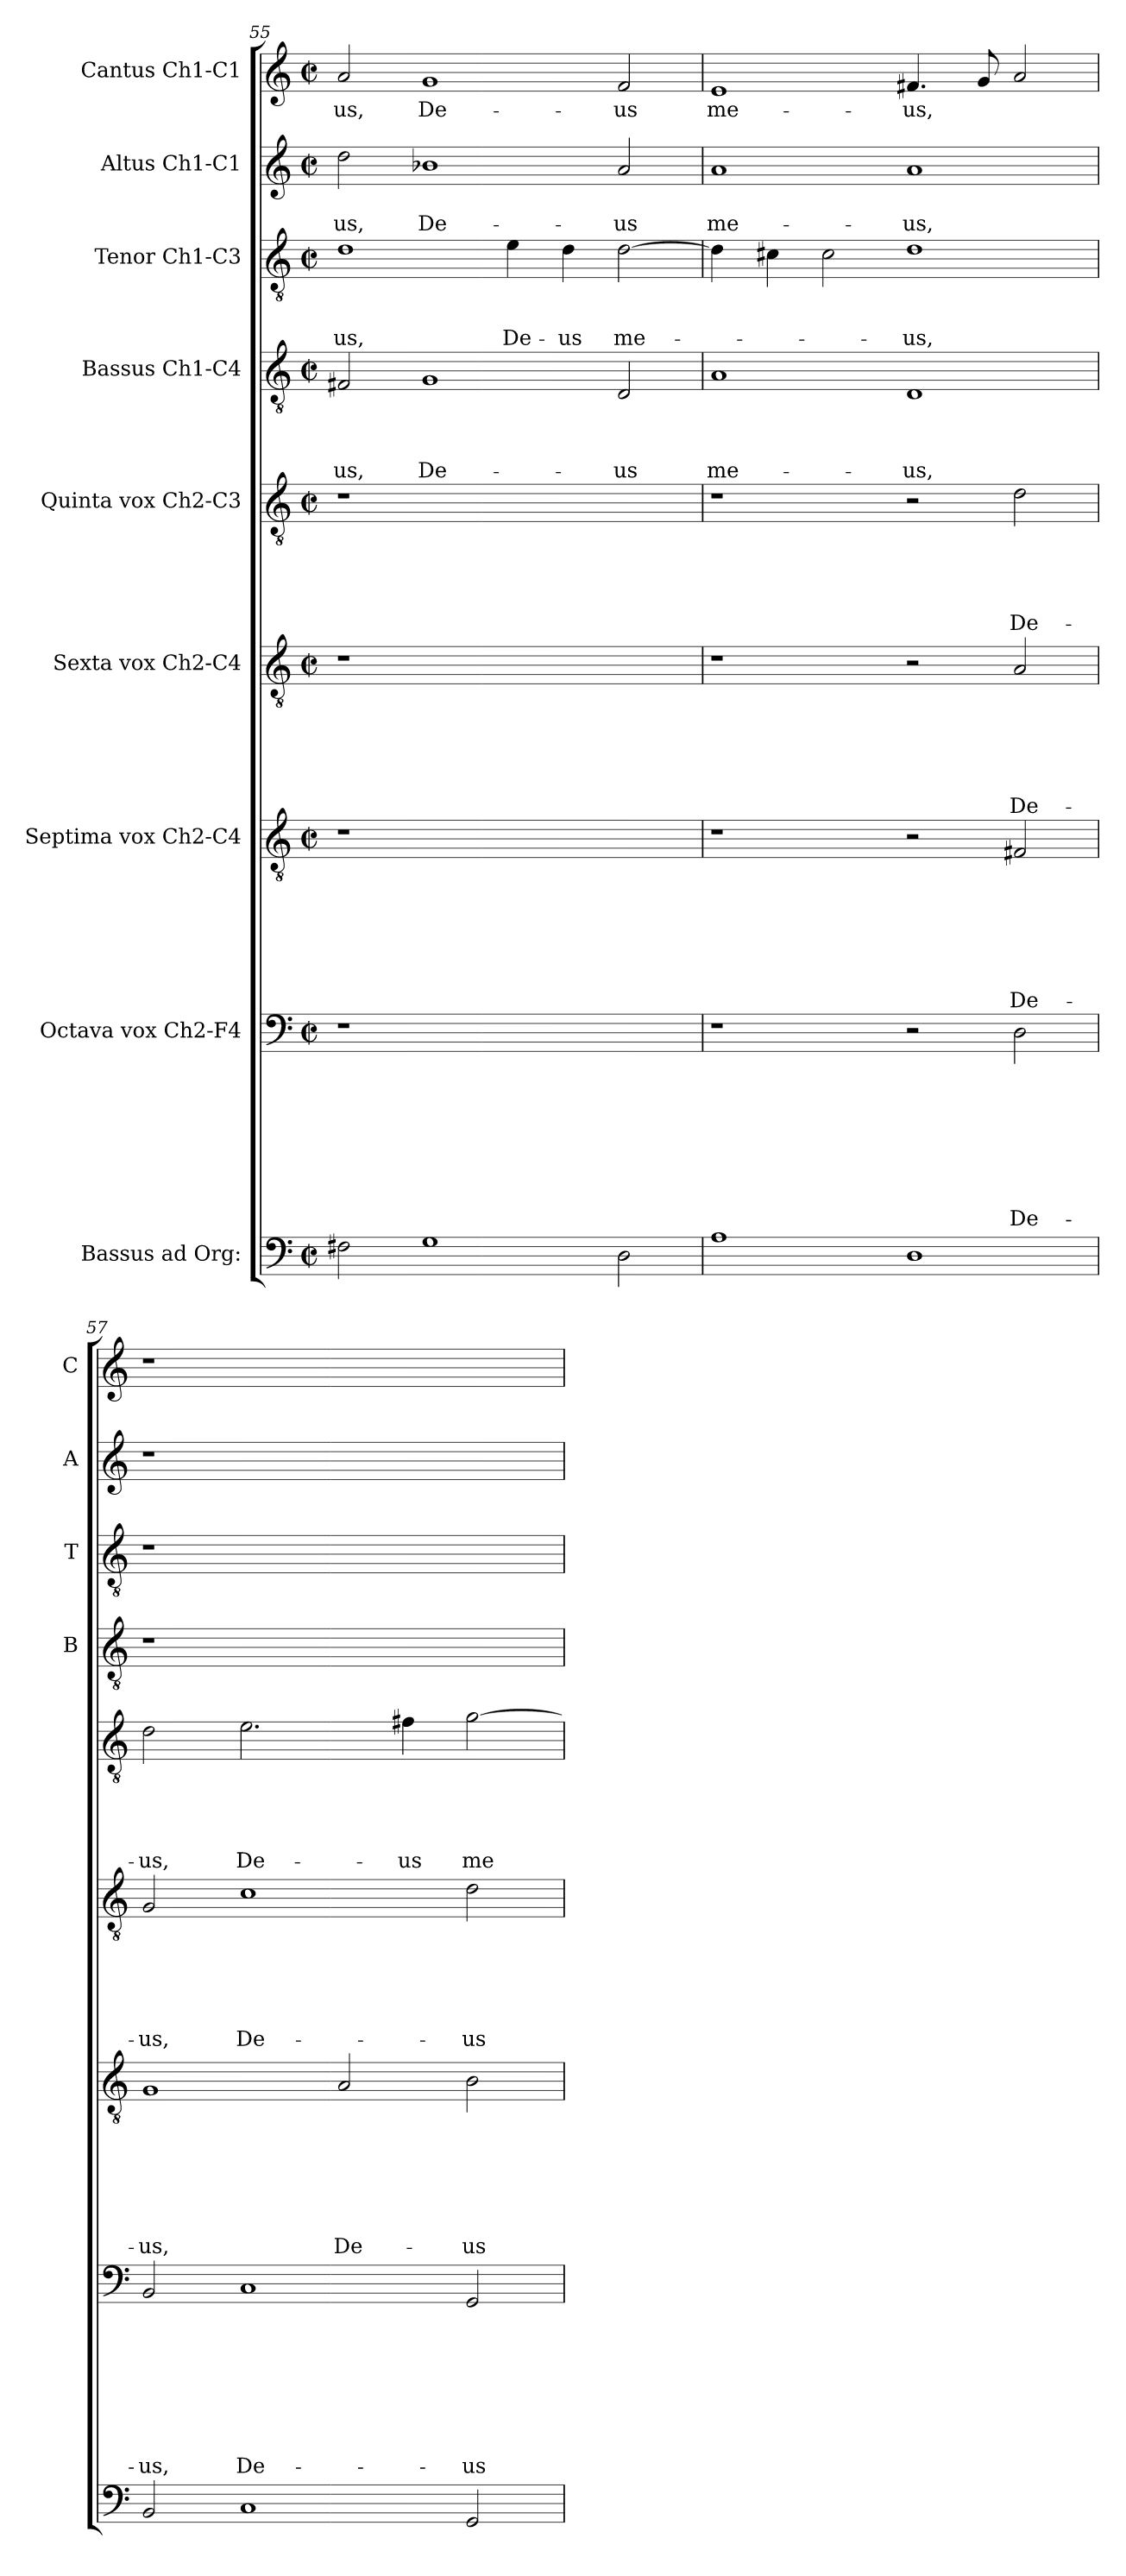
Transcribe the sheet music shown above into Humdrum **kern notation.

**kern	**kern	**text	**text	**text	**text	**text	**text	**text	**text	**kern	**text	**text	**text	**text	**text	**text	**text	**kern	**text	**text	**text	**text	**text	**text	**kern	**text	**text	**text	**text	**text	**kern	**text	**text	**text	**text	**kern	**text	**text	**text	**kern	**text	**text	**kern	**text
*part9	*part8	*part8	*part8	*part8	*part8	*part8	*part8	*part8	*part8	*part7	*part7	*part7	*part7	*part7	*part7	*part7	*part7	*part6	*part6	*part6	*part6	*part6	*part6	*part6	*part5	*part5	*part5	*part5	*part5	*part5	*part4	*part4	*part4	*part4	*part4	*part3	*part3	*part3	*part3	*part2	*part2	*part2	*part1	*part1
*staff9	*staff8	*staff8	*staff8	*staff8	*staff8	*staff8	*staff8	*staff8	*staff8	*staff7	*staff7	*staff7	*staff7	*staff7	*staff7	*staff7	*staff7	*staff6	*staff6	*staff6	*staff6	*staff6	*staff6	*staff6	*staff5	*staff5	*staff5	*staff5	*staff5	*staff5	*staff4	*staff4	*staff4	*staff4	*staff4	*staff3	*staff3	*staff3	*staff3	*staff2	*staff2	*staff2	*staff1	*staff1
*I"Bassus ad Org:	*I"Octava vox Ch2-F4	*	*	*	*	*	*	*	*	*I"Septima vox Ch2-C4	*	*	*	*	*	*	*	*I"Sexta vox Ch2-C4	*	*	*	*	*	*	*I"Quinta vox Ch2-C3	*	*	*	*	*	*I"Bassus Ch1-C4	*	*	*	*	*I"Tenor Ch1-C3	*	*	*	*I"Altus Ch1-C1	*	*	*I"Cantus Ch1-C1	*
*	*	*	*	*	*	*	*	*	*	*	*	*	*	*	*	*	*	*	*	*	*	*	*	*	*	*	*	*	*	*	*I'B	*	*	*	*	*I'T	*	*	*	*I'A	*	*	*I'C	*
*clefF4	*clefF4	*	*	*	*	*	*	*	*	*clefGv2	*	*	*	*	*	*	*	*clefGv2	*	*	*	*	*	*	*clefGv2	*	*	*	*	*	*clefGv2	*	*	*	*	*clefGv2	*	*	*	*clefG2	*	*	*clefG2	*
*k[]	*k[]	*	*	*	*	*	*	*	*	*k[]	*	*	*	*	*	*	*	*k[]	*	*	*	*	*	*	*k[]	*	*	*	*	*	*k[]	*	*	*	*	*k[]	*	*	*	*k[]	*	*	*k[]	*
*C:	*C:	*	*	*	*	*	*	*	*	*C:	*	*	*	*	*	*	*	*C:	*	*	*	*	*	*	*C:	*	*	*	*	*	*C:	*	*	*	*	*C:	*	*	*	*C:	*	*	*C:	*
*M2/2	*M2/2	*	*	*	*	*	*	*	*	*M2/2	*	*	*	*	*	*	*	*M2/2	*	*	*	*	*	*	*M2/2	*	*	*	*	*	*M2/2	*	*	*	*	*M2/2	*	*	*	*M2/2	*	*	*M2/2	*
*met(c|)	*met(c|)	*	*	*	*	*	*	*	*	*met(c|)	*	*	*	*	*	*	*	*met(c|)	*	*	*	*	*	*	*met(c|)	*	*	*	*	*	*met(c|)	*	*	*	*	*met(c|)	*	*	*	*met(c|)	*	*	*met(c|)	*
=55	=55	=55	=55	=55	=55	=55	=55	=55	=55	=55	=55	=55	=55	=55	=55	=55	=55	=55	=55	=55	=55	=55	=55	=55	=55	=55	=55	=55	=55	=55	=55	=55	=55	=55	=55	=55	=55	=55	=55	=55	=55	=55	=55	=55
!	!	!	!	!	!	!	!	!	!	!	!	!	!	!	!	!	!	!	!	!	!	!	!	!	!	!	!	!	!	!	!	!	!	!	!LO:LY:b	!	!	!	!LO:LY:b	!	!	!LO:LY:b	!	!LO:LY:b
2F#X\	1r	.	.	.	.	.	.	.	.	1r	.	.	.	.	.	.	.	1r	.	.	.	.	.	.	1r	.	.	.	.	.	2F#X/	.	.	.	-us,	1d	.	.	-us,	2dd\	.	-us,	2a/	-us,
!	!	!	!	!	!	!	!	!	!	!	!	!	!	!	!	!	!	!	!	!	!	!	!	!	!	!	!	!	!	!	!	!	!	!	!LO:LY:b	!	!	!	!	!	!	!LO:LY:b	!	!LO:LY:b
1G	.	.	.	.	.	.	.	.	.	.	.	.	.	.	.	.	.	.	.	.	.	.	.	.	.	.	.	.	.	.	1G	.	.	.	De-	.	.	.	.	1b-X	.	De-	1g	De-
!	!	!	!	!	!	!	!	!	!	!	!	!	!	!	!	!	!	!	!	!	!	!	!	!	!	!	!	!	!	!	!	!	!	!	!	!	!	!	!LO:LY:b	!	!	!	!	!
.	1ryy	.	.	.	.	.	.	.	.	1ryy	.	.	.	.	.	.	.	1ryy	.	.	.	.	.	.	1ryy	.	.	.	.	.	.	.	.	.	.	4e\	.	.	De-	.	.	.	.	.
!	!	!	!	!	!	!	!	!	!	!	!	!	!	!	!	!	!	!	!	!	!	!	!	!	!	!	!	!	!	!	!	!	!	!	!	!	!	!	!LO:LY:b	!	!	!	!	!
.	.	.	.	.	.	.	.	.	.	.	.	.	.	.	.	.	.	.	.	.	.	.	.	.	.	.	.	.	.	.	.	.	.	.	.	4d\	.	.	-us	.	.	.	.	.
!	!	!	!	!	!	!	!	!	!	!	!	!	!	!	!	!	!	!	!	!	!	!	!	!	!	!	!	!	!	!	!	!	!	!	!LO:LY:b	!	!	!	!LO:LY:b	!	!	!LO:LY:b	!	!LO:LY:b
2D\	.	.	.	.	.	.	.	.	.	.	.	.	.	.	.	.	.	.	.	.	.	.	.	.	.	.	.	.	.	.	2D/	.	.	.	-us	[2d\	.	.	me-	2a/	.	-us	2f/	-us
!!LO:LB:g=z
=56	=56	=56	=56	=56	=56	=56	=56	=56	=56	=56	=56	=56	=56	=56	=56	=56	=56	=56	=56	=56	=56	=56	=56	=56	=56	=56	=56	=56	=56	=56	=56	=56	=56	=56	=56	=56	=56	=56	=56	=56	=56	=56	=56	=56
!	!	!	!	!	!	!	!	!	!	!	!	!	!	!	!	!	!	!	!	!	!	!	!	!	!	!	!	!	!	!	!	!	!	!	!LO:LY:b	!	!	!	!	!	!	!LO:LY:b	!	!LO:LY:b
1A	1r	.	.	.	.	.	.	.	.	1r	.	.	.	.	.	.	.	1r	.	.	.	.	.	.	1r	.	.	.	.	.	1A	.	.	.	me-	4d\]	.	.	.	1a	.	me-	1e	me-
.	.	.	.	.	.	.	.	.	.	.	.	.	.	.	.	.	.	.	.	.	.	.	.	.	.	.	.	.	.	.	.	.	.	.	.	4c#X\	.	.	.	.	.	.	.	.
.	.	.	.	.	.	.	.	.	.	.	.	.	.	.	.	.	.	.	.	.	.	.	.	.	.	.	.	.	.	.	.	.	.	.	.	2c#\	.	.	.	.	.	.	.	.
!	!	!	!	!	!	!	!	!	!	!	!	!	!	!	!	!	!	!	!	!	!	!	!	!	!	!	!	!	!	!	!	!	!	!	!LO:LY:b	!	!	!	!LO:LY:b	!	!	!LO:LY:b	!	!LO:LY:b
1D	2r	.	.	.	.	.	.	.	.	2r	.	.	.	.	.	.	.	2r	.	.	.	.	.	.	2r	.	.	.	.	.	1D	.	.	.	-us,	1d	.	.	-us,	1a	.	-us,	4.f#X/	-us,
.	.	.	.	.	.	.	.	.	.	.	.	.	.	.	.	.	.	.	.	.	.	.	.	.	.	.	.	.	.	.	.	.	.	.	.	.	.	.	.	.	.	.	8g/	.
!	!	!	!	!	!	!	!	!	!LO:LY:b	!	!	!	!	!	!	!	!LO:LY:b	!	!	!	!	!	!	!LO:LY:b	!	!	!	!	!	!LO:LY:b	!	!	!	!	!	!	!	!	!	!	!	!	!	!
.	2D\	.	.	.	.	.	.	.	De-	2F#X/	.	.	.	.	.	.	De-	2A/	.	.	.	.	.	De-	2d\	.	.	.	.	De-	.	.	.	.	.	.	.	.	.	.	.	.	2a/	.
=57	=57	=57	=57	=57	=57	=57	=57	=57	=57	=57	=57	=57	=57	=57	=57	=57	=57	=57	=57	=57	=57	=57	=57	=57	=57	=57	=57	=57	=57	=57	=57	=57	=57	=57	=57	=57	=57	=57	=57	=57	=57	=57	=57	=57
!	!	!	!	!	!	!	!	!	!LO:LY:b	!	!	!	!	!	!	!	!LO:LY:b	!	!	!	!	!	!	!LO:LY:b	!	!	!	!	!	!LO:LY:b	!	!	!	!	!	!	!	!	!	!	!	!	!	!
2BB/	2BB/	.	.	.	.	.	.	.	-us,	1G	.	.	.	.	.	.	-us,	2G/	.	.	.	.	.	-us,	2d\	.	.	.	.	-us,	1r	.	.	.	.	1r	.	.	.	1r	.	.	1r	.
!	!	!	!	!	!	!	!	!	!LO:LY:b	!	!	!	!	!	!	!	!	!	!	!	!	!	!	!LO:LY:b	!	!	!	!	!	!LO:LY:b	!	!	!	!	!	!	!	!	!	!	!	!	!	!
1C	1C	.	.	.	.	.	.	.	De-	.	.	.	.	.	.	.	.	1c	.	.	.	.	.	De-	2.e\	.	.	.	.	De-	.	.	.	.	.	.	.	.	.	.	.	.	.	.
!	!	!	!	!	!	!	!	!	!	!	!	!	!	!	!	!	!LO:LY:b	!	!	!	!	!	!	!	!	!	!	!	!	!	!	!	!	!	!	!	!	!	!	!	!	!	!	!
.	.	.	.	.	.	.	.	.	.	2A/	.	.	.	.	.	.	De-	.	.	.	.	.	.	.	.	.	.	.	.	.	1ryy	.	.	.	.	1ryy	.	.	.	1ryy	.	.	1ryy	.
!	!	!	!	!	!	!	!	!	!	!	!	!	!	!	!	!	!	!	!	!	!	!	!	!	!	!	!	!	!	!LO:LY:b	!	!	!	!	!	!	!	!	!	!	!	!	!	!
.	.	.	.	.	.	.	.	.	.	.	.	.	.	.	.	.	.	.	.	.	.	.	.	.	4f#X\	.	.	.	.	-us	.	.	.	.	.	.	.	.	.	.	.	.	.	.
!	!	!	!	!	!	!	!	!	!LO:LY:b	!	!	!	!	!	!	!	!LO:LY:b	!	!	!	!	!	!	!LO:LY:b	!	!	!	!	!	!LO:LY:b	!	!	!	!	!	!	!	!	!	!	!	!	!	!
2GG/	2GG/	.	.	.	.	.	.	.	-us	2B\	.	.	.	.	.	.	-us	2d\	.	.	.	.	.	-us	[2g\	.	.	.	.	me-	.	.	.	.	.	.	.	.	.	.	.	.	.	.
=	=	=	=	=	=	=	=	=	=	=	=	=	=	=	=	=	=	=	=	=	=	=	=	=	=	=	=	=	=	=	=	=	=	=	=	=	=	=	=	=	=	=	=	=
*-	*-	*-	*-	*-	*-	*-	*-	*-	*-	*-	*-	*-	*-	*-	*-	*-	*-	*-	*-	*-	*-	*-	*-	*-	*-	*-	*-	*-	*-	*-	*-	*-	*-	*-	*-	*-	*-	*-	*-	*-	*-	*-	*-	*-
